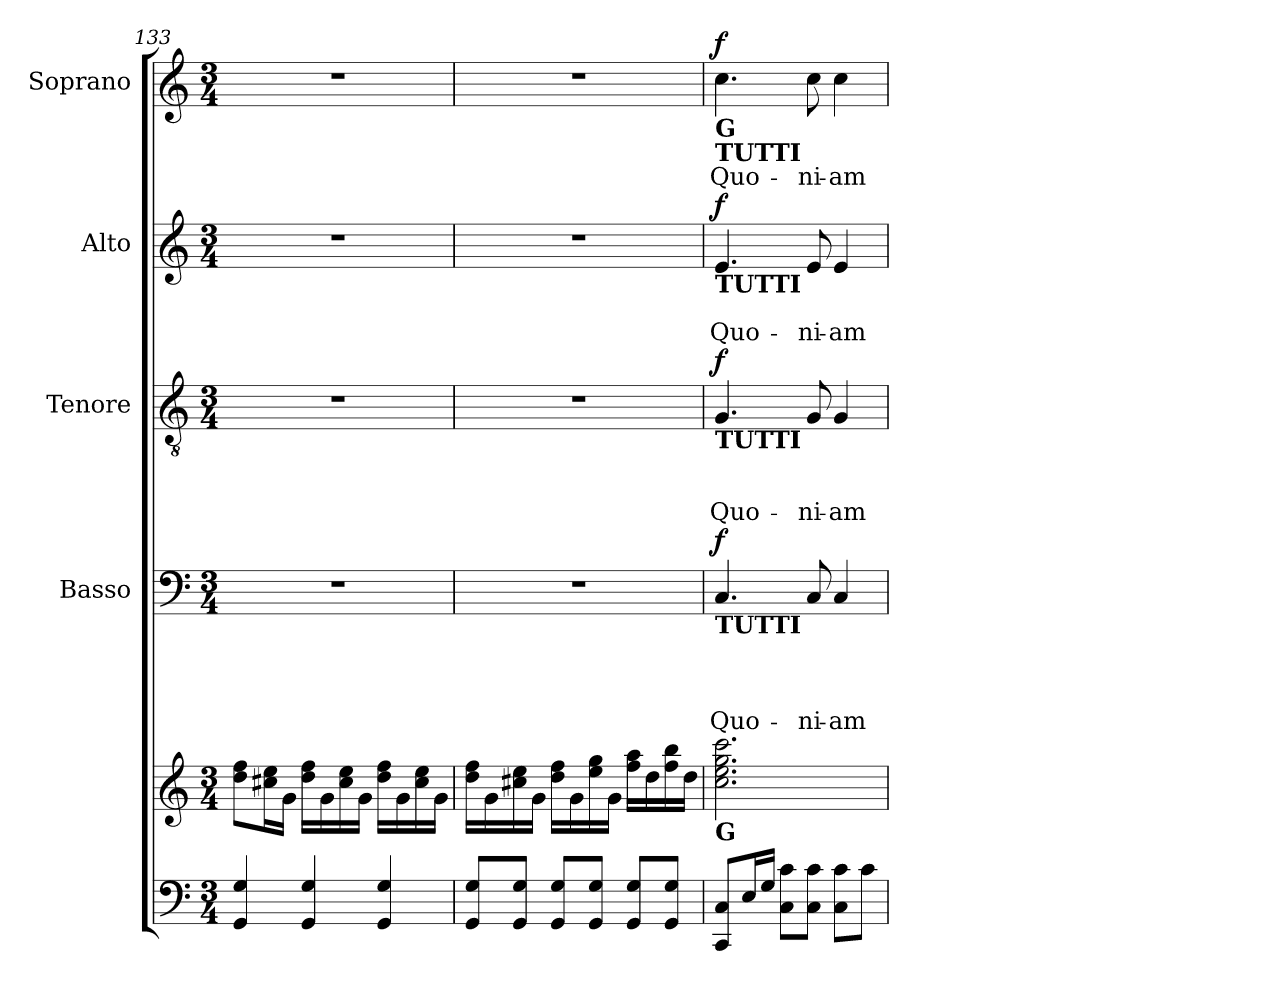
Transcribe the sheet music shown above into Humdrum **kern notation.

**kern	**kern	**kern	**text	**text	**text	**text	**dynam	**kern	**text	**text	**text	**dynam	**kern	**text	**text	**dynam	**kern	**text	**dynam
*part6	*part5	*part4	*part4	*part4	*part4	*part4	*part4	*part3	*part3	*part3	*part3	*part3	*part2	*part2	*part2	*part2	*part1	*part1	*part1
*staff6	*staff5	*staff4	*staff4	*staff4	*staff4	*staff4	*staff4	*staff3	*staff3	*staff3	*staff3	*staff3	*staff2	*staff2	*staff2	*staff2	*staff1	*staff1	*staff1
*	*	*I"Basso	*	*	*	*	*	*I"Tenore	*	*	*	*	*I"Alto	*	*	*	*I"Soprano	*	*
*clefF4	*clefG2	*clefF4	*	*	*	*	*	*clefGv2	*	*	*	*	*clefG2	*	*	*	*clefG2	*	*
*k[]	*k[]	*k[]	*	*	*	*	*	*k[]	*	*	*	*	*k[]	*	*	*	*k[]	*	*
*C:	*C:	*C:	*	*	*	*	*	*C:	*	*	*	*	*C:	*	*	*	*C:	*	*
*M3/4	*M3/4	*M3/4	*	*	*	*	*	*M3/4	*	*	*	*	*M3/4	*	*	*	*M3/4	*	*
=133	=133	=133	=133	=133	=133	=133	=133	=133	=133	=133	=133	=133	=133	=133	=133	=133	=133	=133	=133
4GG/ 4G/	8dd\ 8ff\L	2.r	.	.	.	.	.	2.r	.	.	.	.	2.r	.	.	.	2.r	.	.
.	16cc#X\ 16ee\L	.	.	.	.	.	.	.	.	.	.	.	.	.	.	.	.	.	.
.	16g\JJ	.	.	.	.	.	.	.	.	.	.	.	.	.	.	.	.	.	.
4GG/ 4G/	16dd\ 16ff\LL	.	.	.	.	.	.	.	.	.	.	.	.	.	.	.	.	.	.
.	16g\	.	.	.	.	.	.	.	.	.	.	.	.	.	.	.	.	.	.
.	16cc#\ 16ee\	.	.	.	.	.	.	.	.	.	.	.	.	.	.	.	.	.	.
.	16g\JJ	.	.	.	.	.	.	.	.	.	.	.	.	.	.	.	.	.	.
4GG/ 4G/	16dd\ 16ff\LL	.	.	.	.	.	.	.	.	.	.	.	.	.	.	.	.	.	.
.	16g\	.	.	.	.	.	.	.	.	.	.	.	.	.	.	.	.	.	.
.	16cc#\ 16ee\	.	.	.	.	.	.	.	.	.	.	.	.	.	.	.	.	.	.
.	16g\JJ	.	.	.	.	.	.	.	.	.	.	.	.	.	.	.	.	.	.
=134	=134	=134	=134	=134	=134	=134	=134	=134	=134	=134	=134	=134	=134	=134	=134	=134	=134	=134	=134
8GG/ 8G/L	16dd\ 16ff\LL	2.r	.	.	.	.	.	2.r	.	.	.	.	2.r	.	.	.	2.r	.	.
.	16g\	.	.	.	.	.	.	.	.	.	.	.	.	.	.	.	.	.	.
8GG/ 8G/J	16cc#X\ 16ee\	.	.	.	.	.	.	.	.	.	.	.	.	.	.	.	.	.	.
.	16g\JJ	.	.	.	.	.	.	.	.	.	.	.	.	.	.	.	.	.	.
8GG/ 8G/L	16dd\ 16ff\LL	.	.	.	.	.	.	.	.	.	.	.	.	.	.	.	.	.	.
.	16g\	.	.	.	.	.	.	.	.	.	.	.	.	.	.	.	.	.	.
8GG/ 8G/J	16ee\ 16gg\	.	.	.	.	.	.	.	.	.	.	.	.	.	.	.	.	.	.
.	16g\JJ	.	.	.	.	.	.	.	.	.	.	.	.	.	.	.	.	.	.
8GG/ 8G/L	16ff\ 16aa\LL	.	.	.	.	.	.	.	.	.	.	.	.	.	.	.	.	.	.
.	16dd\	.	.	.	.	.	.	.	.	.	.	.	.	.	.	.	.	.	.
8GG/ 8G/J	16ff\ 16bb\	.	.	.	.	.	.	.	.	.	.	.	.	.	.	.	.	.	.
.	16dd\JJ	.	.	.	.	.	.	.	.	.	.	.	.	.	.	.	.	.	.
!!LO:LB:g=z
=135	=135	=135	=135	=135	=135	=135	=135	=135	=135	=135	=135	=135	=135	=135	=135	=135	=135	=135	=135
!	!	!	!	!	!	!	!	!	!	!	!	!	!	!	!	!	!LO:TX:b:B:t=G	!	!
!	!	!	!	!	!	!	!	!	!	!	!	!	!	!	!	!	!LO:TX:b:B:t=TUTTI	!	!
!	!	!	!	!	!	!	!	!	!	!	!	!	!LO:TX:b:B:t=TUTTI	!	!	!	!	!	!
!	!	!	!	!	!	!	!	!LO:TX:b:B:t=TUTTI	!	!	!	!	!	!	!	!	!	!	!
!	!	!LO:TX:b:B:t=TUTTI	!	!	!	!	!	!	!	!	!	!	!	!	!	!	!	!	!
!	!LO:TX:b:B:t=G	!	!	!	!	!	!	!	!	!	!	!	!	!	!	!	!	!	!
!	!	!	!	!	!	!LO:LY:b	!LO:DY:a	!	!	!	!LO:LY:b	!LO:DY:b	!	!	!LO:LY:b	!LO:DY:b	!	!LO:LY:b	!LO:DY:a
8CC/ 8C/L	2.cc\ 2.ee\ 2.gg\ 2.ccc\	4.C/	.	.	.	Quo-	f	4.G/	.	.	Quo-	f	4.e/	.	Quo-	f	4.cc\	Quo-	f
16E/L	.	.	.	.	.	.	.	.	.	.	.	.	.	.	.	.	.	.	.
16G/JJ	.	.	.	.	.	.	.	.	.	.	.	.	.	.	.	.	.	.	.
8C\ 8c\L	.	.	.	.	.	.	.	.	.	.	.	.	.	.	.	.	.	.	.
!	!	!	!	!	!	!LO:LY:b	!	!	!	!	!LO:LY:b	!	!	!	!LO:LY:b	!	!	!LO:LY:b	!
8C\ 8c\J	.	8C/	.	.	.	-ni-	.	8G/	.	.	-ni-	.	8e/	.	-ni-	.	8cc\	-ni-	.
!	!	!	!	!	!	!LO:LY:b	!	!	!	!	!LO:LY:b	!	!	!	!LO:LY:b	!	!	!LO:LY:b	!
8C\ 8c\L	.	4C/	.	.	.	-am	.	4G/	.	.	-am	.	4e/	.	-am	.	4cc\	-am	.
8c\J	.	.	.	.	.	.	.	.	.	.	.	.	.	.	.	.	.	.	.
=	=	=	=	=	=	=	=	=	=	=	=	=	=	=	=	=	=	=	=
*-	*-	*-	*-	*-	*-	*-	*-	*-	*-	*-	*-	*-	*-	*-	*-	*-	*-	*-	*-
